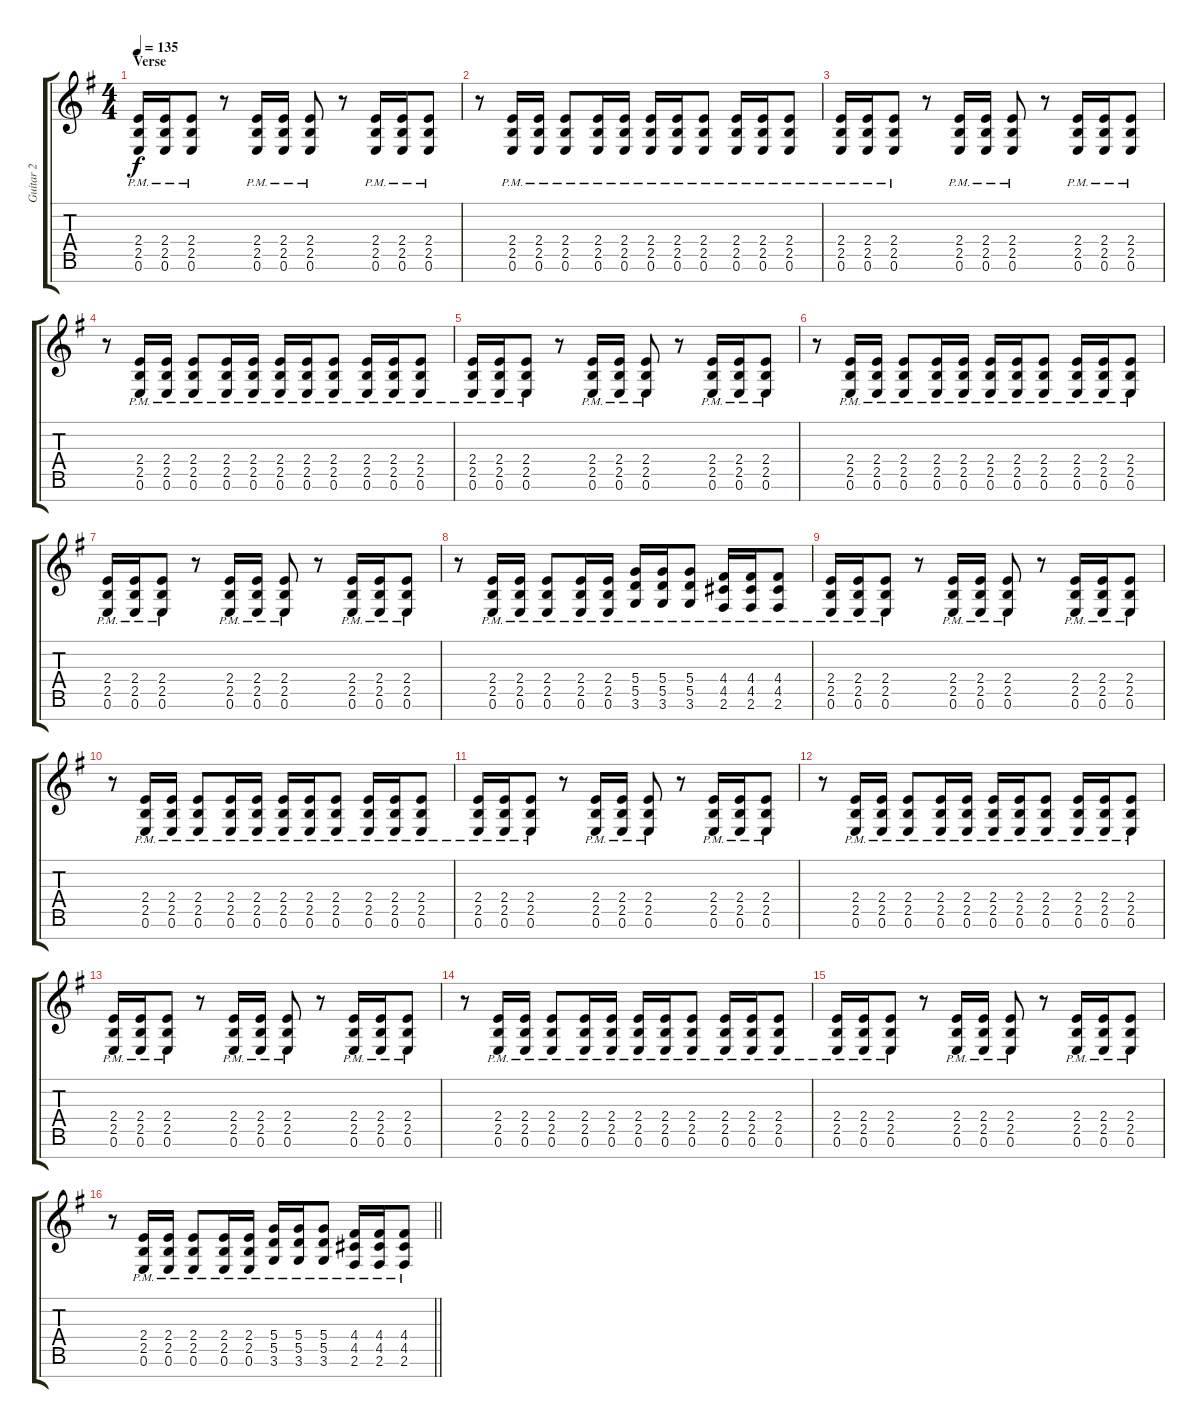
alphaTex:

\track ("Guitar 2" "Guitar 2") {instrument distortionguitar}
\staff {score tabs}
\tuning (E4 B3 G3 D3 A2 E2 B1) {hide}
\ts (4 4)
\section ("" "Verse")
\tempo 135
\clef g2
\ks eminor
(2.4{pm} 2.5{pm} 0.6{pm}).16{dy f} (2.4{pm} 2.5{pm} 0.6{pm}).16 (2.4{pm} 2.5{pm} 0.6{pm}).8 r.8 (2.4{pm} 2.5{pm} 0.6{pm}).16 (2.4{pm} 2.5{pm} 0.6{pm}).16 (2.4{pm} 2.5{pm} 0.6{pm}).8 r.8 (2.4{pm} 2.5{pm} 0.6{pm}).16 (2.4{pm} 2.5{pm} 0.6{pm}).16 (2.4{pm} 2.5{pm} 0.6{pm}).8 |
r.8 (2.4{pm} 2.5{pm} 0.6{pm}).16 (2.4{pm} 2.5{pm} 0.6{pm}).16 (2.4{pm} 2.5{pm} 0.6{pm}).8 (2.4{pm} 2.5{pm} 0.6{pm}).16 (2.4{pm} 2.5{pm} 0.6{pm}).16 (2.4{pm} 2.5{pm} 0.6{pm}).16 (2.4{pm} 2.5{pm} 0.6{pm}).16 (2.4{pm} 2.5{pm} 0.6{pm}).8 (2.4{pm} 2.5{pm} 0.6{pm}).16 (2.4{pm} 2.5{pm} 0.6{pm}).16 (2.4{pm} 2.5{pm} 0.6{pm}).8 |
(2.4{pm} 2.5{pm} 0.6{pm}).16 (2.4{pm} 2.5{pm} 0.6{pm}).16 (2.4{pm} 2.5{pm} 0.6{pm}).8 r.8 (2.4{pm} 2.5{pm} 0.6{pm}).16 (2.4{pm} 2.5{pm} 0.6{pm}).16 (2.4{pm} 2.5{pm} 0.6{pm}).8 r.8 (2.4{pm} 2.5{pm} 0.6{pm}).16 (2.4{pm} 2.5{pm} 0.6{pm}).16 (2.4{pm} 2.5{pm} 0.6{pm}).8 |
r.8 (2.4{pm} 2.5{pm} 0.6{pm}).16 (2.4{pm} 2.5{pm} 0.6{pm}).16 (2.4{pm} 2.5{pm} 0.6{pm}).8 (2.4{pm} 2.5{pm} 0.6{pm}).16 (2.4{pm} 2.5{pm} 0.6{pm}).16 (2.4{pm} 2.5{pm} 0.6{pm}).16 (2.4{pm} 2.5{pm} 0.6{pm}).16 (2.4{pm} 2.5{pm} 0.6{pm}).8 (2.4{pm} 2.5{pm} 0.6{pm}).16 (2.4{pm} 2.5{pm} 0.6{pm}).16 (2.4{pm} 2.5{pm} 0.6{pm}).8 |
(2.4{pm} 2.5{pm} 0.6{pm}).16 (2.4{pm} 2.5{pm} 0.6{pm}).16 (2.4{pm} 2.5{pm} 0.6{pm}).8 r.8 (2.4{pm} 2.5{pm} 0.6{pm}).16 (2.4{pm} 2.5{pm} 0.6{pm}).16 (2.4{pm} 2.5{pm} 0.6{pm}).8 r.8 (2.4{pm} 2.5{pm} 0.6{pm}).16 (2.4{pm} 2.5{pm} 0.6{pm}).16 (2.4{pm} 2.5{pm} 0.6{pm}).8 |
r.8 (2.4{pm} 2.5{pm} 0.6{pm}).16 (2.4{pm} 2.5{pm} 0.6{pm}).16 (2.4{pm} 2.5{pm} 0.6{pm}).8 (2.4{pm} 2.5{pm} 0.6{pm}).16 (2.4{pm} 2.5{pm} 0.6{pm}).16 (2.4{pm} 2.5{pm} 0.6{pm}).16 (2.4{pm} 2.5{pm} 0.6{pm}).16 (2.4{pm} 2.5{pm} 0.6{pm}).8 (2.4{pm} 2.5{pm} 0.6{pm}).16 (2.4{pm} 2.5{pm} 0.6{pm}).16 (2.4{pm} 2.5{pm} 0.6{pm}).8 |
(2.4{pm} 2.5{pm} 0.6{pm}).16 (2.4{pm} 2.5{pm} 0.6{pm}).16 (2.4{pm} 2.5{pm} 0.6{pm}).8 r.8 (2.4{pm} 2.5{pm} 0.6{pm}).16 (2.4{pm} 2.5{pm} 0.6{pm}).16 (2.4{pm} 2.5{pm} 0.6{pm}).8 r.8 (2.4{pm} 2.5{pm} 0.6{pm}).16 (2.4{pm} 2.5{pm} 0.6{pm}).16 (2.4{pm} 2.5{pm} 0.6{pm}).8 |
r.8 (2.4{pm} 2.5{pm} 0.6{pm}).16 (2.4{pm} 2.5{pm} 0.6{pm}).16 (2.4{pm} 2.5{pm} 0.6{pm}).8 (2.4{pm} 2.5{pm} 0.6{pm}).16 (2.4{pm} 2.5{pm} 0.6{pm}).16 (5.4{pm} 5.5{pm} 3.6{pm}).16 (5.4{pm} 5.5{pm} 3.6{pm}).16 (5.4{pm} 5.5{pm} 3.6{pm}).8 (4.4{pm} 4.5{pm} 2.6{pm}).16 (4.4{pm} 4.5{pm} 2.6{pm}).16 (4.4{pm} 4.5{pm} 2.6{pm}).8 |
(2.4{pm} 2.5{pm} 0.6{pm}).16 (2.4{pm} 2.5{pm} 0.6{pm}).16 (2.4{pm} 2.5{pm} 0.6{pm}).8 r.8 (2.4{pm} 2.5{pm} 0.6{pm}).16 (2.4{pm} 2.5{pm} 0.6{pm}).16 (2.4{pm} 2.5{pm} 0.6{pm}).8 r.8 (2.4{pm} 2.5{pm} 0.6{pm}).16 (2.4{pm} 2.5{pm} 0.6{pm}).16 (2.4{pm} 2.5{pm} 0.6{pm}).8 |
r.8 (2.4{pm} 2.5{pm} 0.6{pm}).16 (2.4{pm} 2.5{pm} 0.6{pm}).16 (2.4{pm} 2.5{pm} 0.6{pm}).8 (2.4{pm} 2.5{pm} 0.6{pm}).16 (2.4{pm} 2.5{pm} 0.6{pm}).16 (2.4{pm} 2.5{pm} 0.6{pm}).16 (2.4{pm} 2.5{pm} 0.6{pm}).16 (2.4{pm} 2.5{pm} 0.6{pm}).8 (2.4{pm} 2.5{pm} 0.6{pm}).16 (2.4{pm} 2.5{pm} 0.6{pm}).16 (2.4{pm} 2.5{pm} 0.6{pm}).8 |
(2.4{pm} 2.5{pm} 0.6{pm}).16 (2.4{pm} 2.5{pm} 0.6{pm}).16 (2.4{pm} 2.5{pm} 0.6{pm}).8 r.8 (2.4{pm} 2.5{pm} 0.6{pm}).16 (2.4{pm} 2.5{pm} 0.6{pm}).16 (2.4{pm} 2.5{pm} 0.6{pm}).8 r.8 (2.4{pm} 2.5{pm} 0.6{pm}).16 (2.4{pm} 2.5{pm} 0.6{pm}).16 (2.4{pm} 2.5{pm} 0.6{pm}).8 |
r.8 (2.4{pm} 2.5{pm} 0.6{pm}).16 (2.4{pm} 2.5{pm} 0.6{pm}).16 (2.4{pm} 2.5{pm} 0.6{pm}).8 (2.4{pm} 2.5{pm} 0.6{pm}).16 (2.4{pm} 2.5{pm} 0.6{pm}).16 (2.4{pm} 2.5{pm} 0.6{pm}).16 (2.4{pm} 2.5{pm} 0.6{pm}).16 (2.4{pm} 2.5{pm} 0.6{pm}).8 (2.4{pm} 2.5{pm} 0.6{pm}).16 (2.4{pm} 2.5{pm} 0.6{pm}).16 (2.4{pm} 2.5{pm} 0.6{pm}).8 |
(2.4{pm} 2.5{pm} 0.6{pm}).16 (2.4{pm} 2.5{pm} 0.6{pm}).16 (2.4{pm} 2.5{pm} 0.6{pm}).8 r.8 (2.4{pm} 2.5{pm} 0.6{pm}).16 (2.4{pm} 2.5{pm} 0.6{pm}).16 (2.4{pm} 2.5{pm} 0.6{pm}).8 r.8 (2.4{pm} 2.5{pm} 0.6{pm}).16 (2.4{pm} 2.5{pm} 0.6{pm}).16 (2.4{pm} 2.5{pm} 0.6{pm}).8 |
r.8 (2.4{pm} 2.5{pm} 0.6{pm}).16 (2.4{pm} 2.5{pm} 0.6{pm}).16 (2.4{pm} 2.5{pm} 0.6{pm}).8 (2.4{pm} 2.5{pm} 0.6{pm}).16 (2.4{pm} 2.5{pm} 0.6{pm}).16 (2.4{pm} 2.5{pm} 0.6{pm}).16 (2.4{pm} 2.5{pm} 0.6{pm}).16 (2.4{pm} 2.5{pm} 0.6{pm}).8 (2.4{pm} 2.5{pm} 0.6{pm}).16 (2.4{pm} 2.5{pm} 0.6{pm}).16 (2.4{pm} 2.5{pm} 0.6{pm}).8 |
(2.4{pm} 2.5{pm} 0.6{pm}).16 (2.4{pm} 2.5{pm} 0.6{pm}).16 (2.4{pm} 2.5{pm} 0.6{pm}).8 r.8 (2.4{pm} 2.5{pm} 0.6{pm}).16 (2.4{pm} 2.5{pm} 0.6{pm}).16 (2.4{pm} 2.5{pm} 0.6{pm}).8 r.8 (2.4{pm} 2.5{pm} 0.6{pm}).16 (2.4{pm} 2.5{pm} 0.6{pm}).16 (2.4{pm} 2.5{pm} 0.6{pm}).8 |
\barLineRight lightlight
r.8 (2.4{pm} 2.5{pm} 0.6{pm}).16 (2.4{pm} 2.5{pm} 0.6{pm}).16 (2.4{pm} 2.5{pm} 0.6{pm}).8 (2.4{pm} 2.5{pm} 0.6{pm}).16 (2.4{pm} 2.5{pm} 0.6{pm}).16 (5.4{pm} 5.5{pm} 3.6{pm}).16 (5.4{pm} 5.5{pm} 3.6{pm}).16 (5.4{pm} 5.5{pm} 3.6{pm}).8 (4.4{pm} 4.5{pm} 2.6{pm}).16 (4.4{pm} 4.5{pm} 2.6{pm}).16 (4.4{pm} 4.5{pm} 2.6{pm}).8
